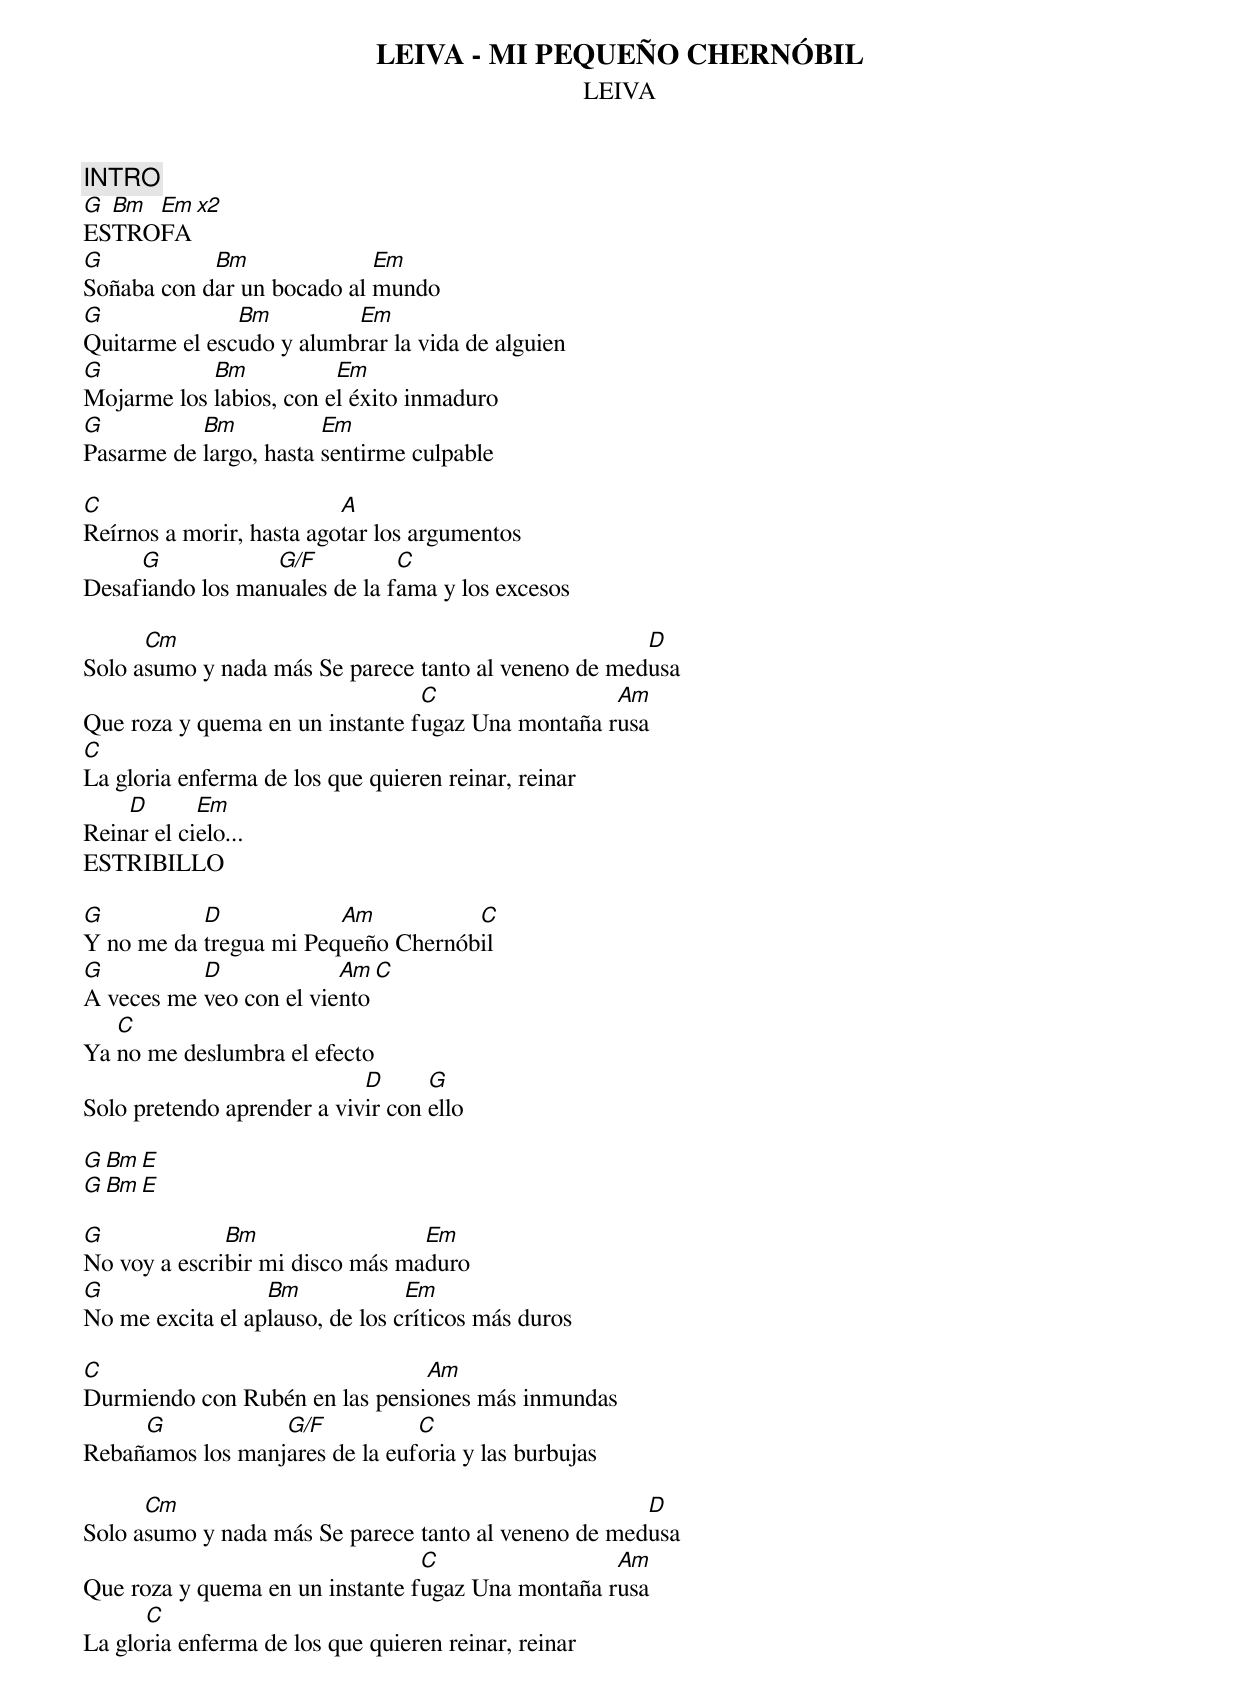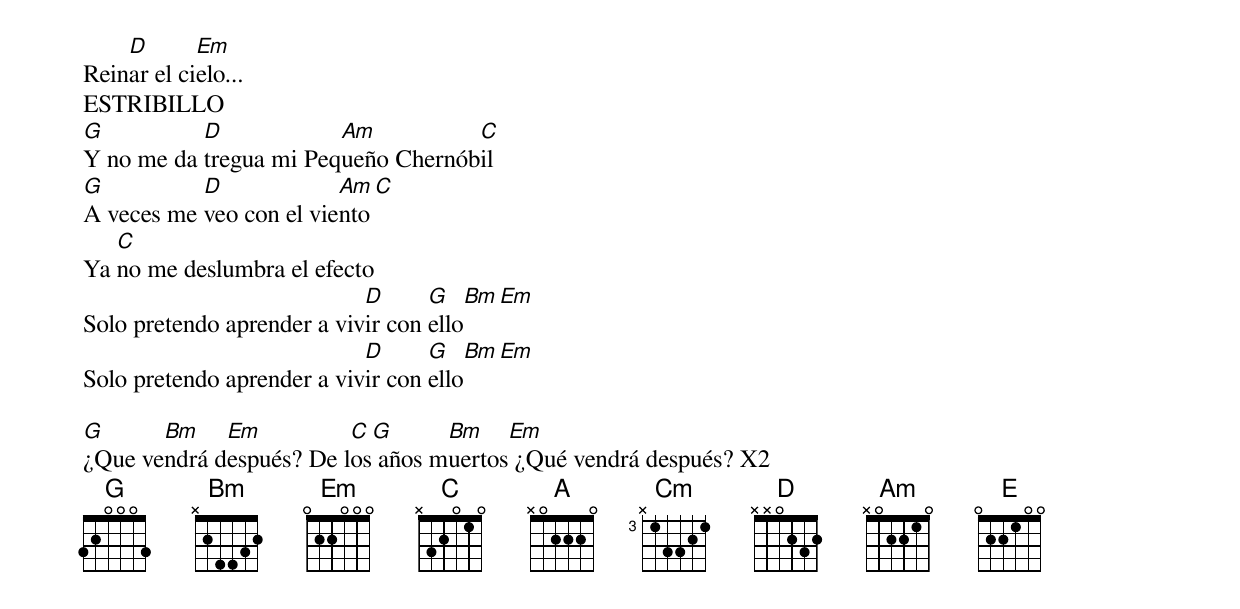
LEIVA - MI PEQUEÑO CHERNÓBIL
LEIVA

INTRO
G Bm Em x2
ESTROFA
G           Bm              Em
Soñaba con dar un bocado al mundo
G              Bm         Em
Quitarme el escudo y alumbrar la vida de alguien
G           Bm           Em
Mojarme los labios, con el éxito inmaduro
G          Bm           Em
Pasarme de largo, hasta sentirme culpable

C                         A
Reírnos a morir, hasta agotar los argumentos
     G            G/F          C
Desafiando los manuales de la fama y los excesos

      Cm                                              D
Solo asumo y nada más Se parece tanto al veneno de medusa
                                 C                 Am
Que roza y quema en un instante fugaz Una montaña rusa
C
La gloria enferma de los que quieren reinar, reinar
    D       Em
Reinar el cielo...
ESTRIBILLO

G          D            Am          C
Y no me da tregua mi Pequeño Chernóbil
G          D             Am    C
A veces me veo con el viento
   C
Ya no me deslumbra el efecto
                            D      G
Solo pretendo aprender a vivir con ello

G Bm E
G Bm E

G             Bm                 Em
No voy a escribir mi disco más maduro
G                 Bm             Em
No me excita el aplauso, de los críticos más duros

C                               Am
Durmiendo con Rubén en las pensiones más inmundas
     G            G/F           C
Rebañamos los manjares de la euforia y las burbujas

      Cm                                              D
Solo asumo y nada más Se parece tanto al veneno de medusa
                                 C                 Am
Que roza y quema en un instante fugaz Una montaña rusa
      C
La gloria enferma de los que quieren reinar, reinar
    D       Em
Reinar el cielo...
ESTRIBILLO
G          D            Am          C
Y no me da tregua mi Pequeño Chernóbil
G          D             Am    C
A veces me veo con el viento
   C
Ya no me deslumbra el efecto
                            D      G     Bm  Em
Solo pretendo aprender a vivir con ello
                            D      G     Bm  Em
Solo pretendo aprender a vivir con ello

G      Bm    Em          C G      Bm    Em
¿Que vendrá después? De los años muertos ¿Qué vendrá después? X2
